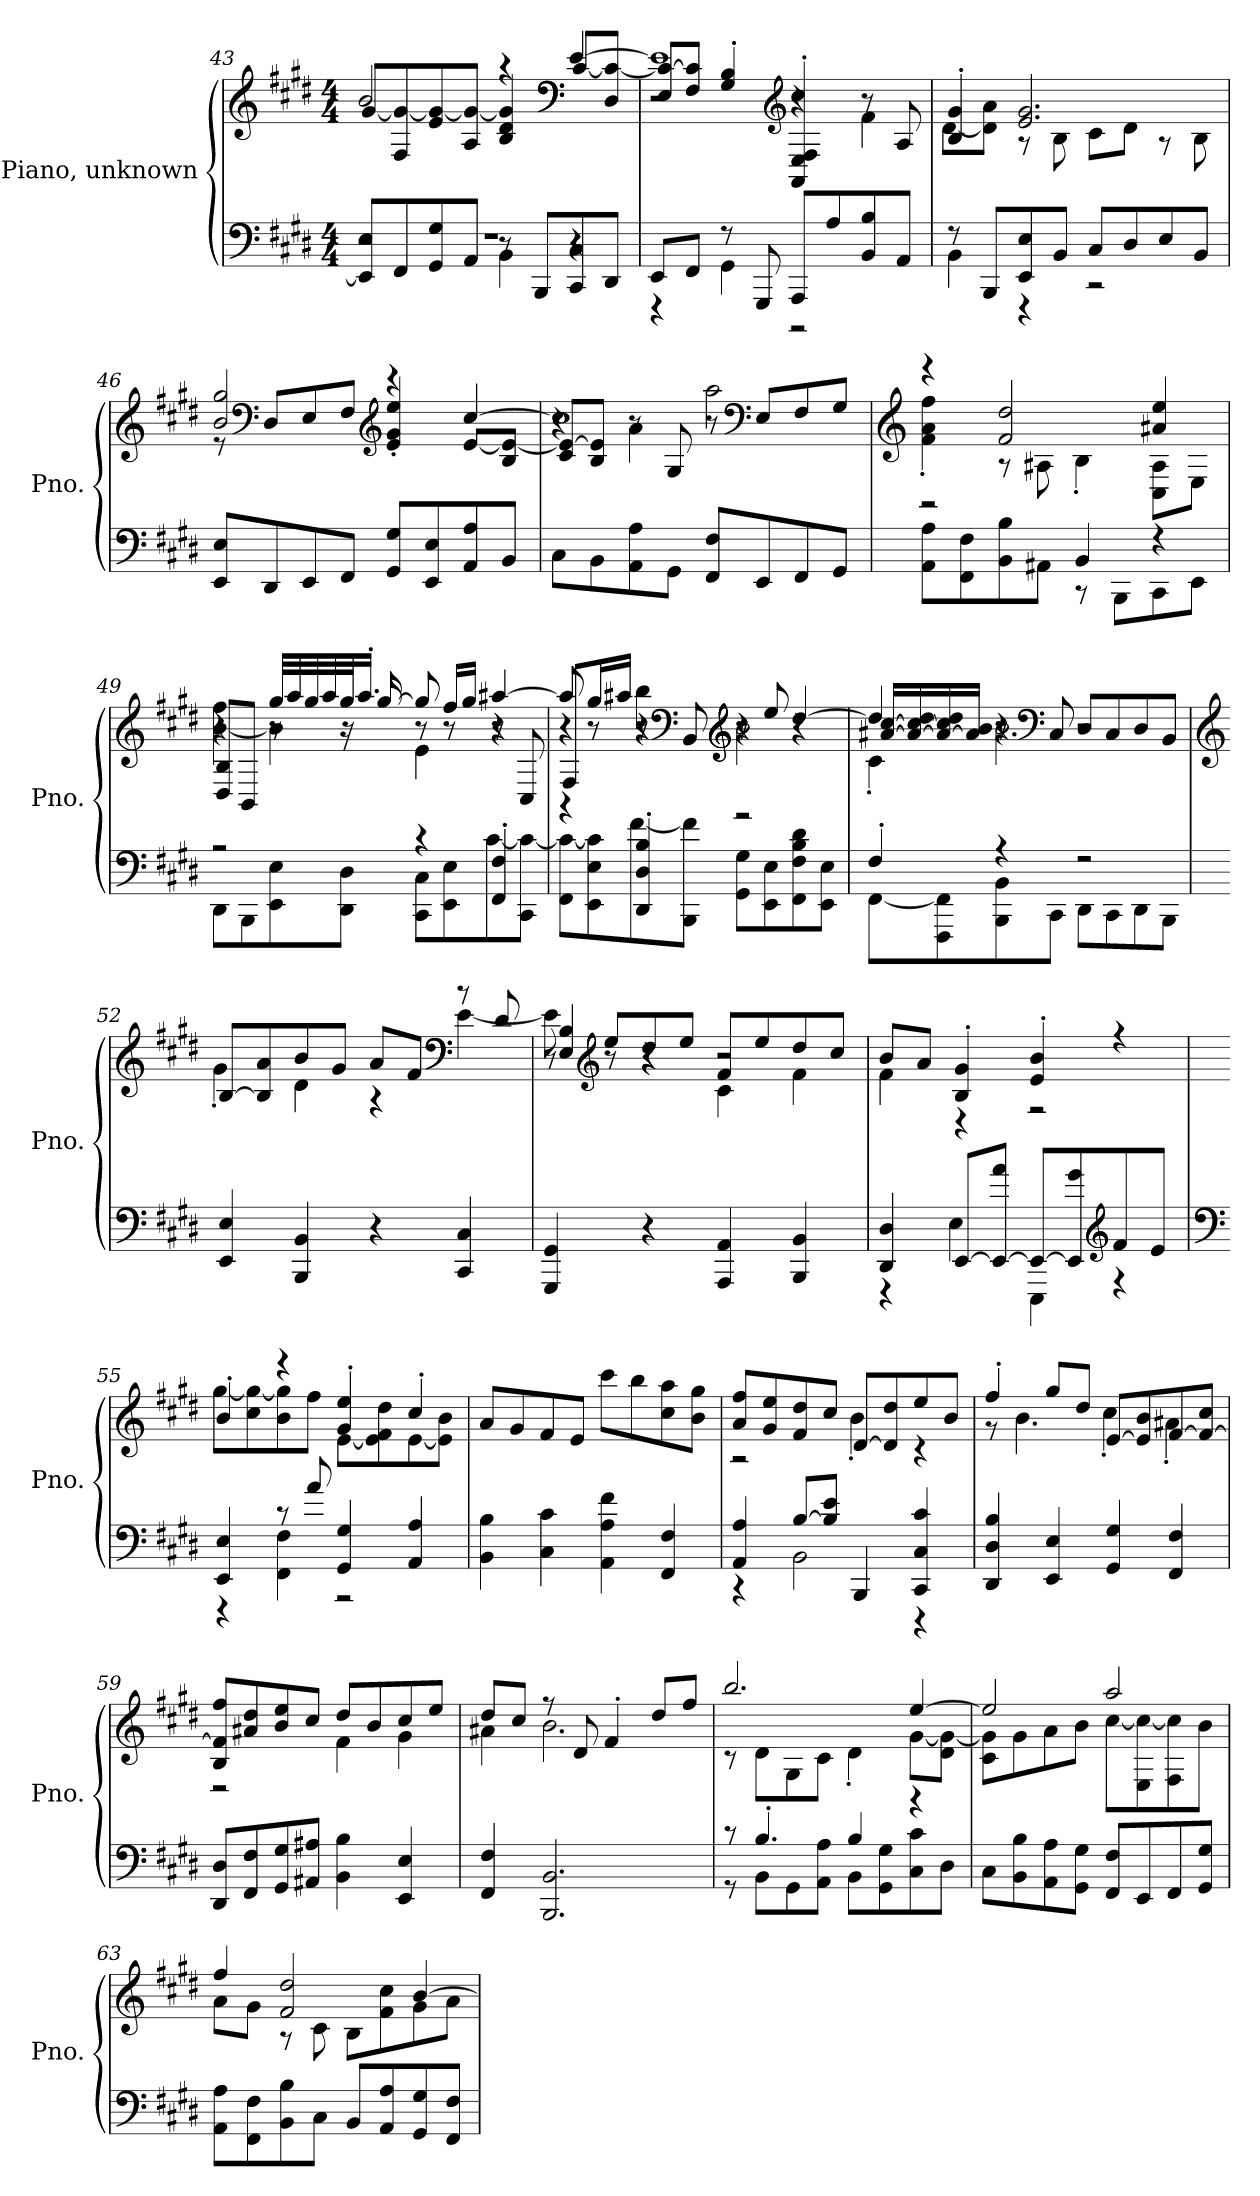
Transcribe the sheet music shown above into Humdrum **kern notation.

**kern	**kern
*part1	*part1
*staff2	*staff1
*I"Piano, unknown	*
*I'Pno.	*
*clefF4	*clefG2
*k[f#c#g#d#]	*k[f#c#g#d#]
*M4/4	*M4/4
=43	=43
*^	*^
*	*^	*	*
1r	2r	8EE/] 8E/L	2b/	[8g#/L
.	.	8FF#/	.	8F#/ 8g#/_
.	.	8GG#/ 8G#/	.	8e/ 8g#/_
.	.	8AA/J	.	8A/ 8g#/_J
.	4BB\	8r	4r	4B/ 4d#/ 4g#/]
.	.	8BBB/L	.	.
*	*	*	*clefF4	*
.	4r	8CC#/ 8C#/	[4e/	[8c#/L
.	.	8DD#/J	.	8D#/ 8c#/_J
*	*v	*v	*	*
!!LO:LB:g=z
=44	=44	=44	=44
*	*	*	*^
8EE/L	4r	1e]	2r	8E/ 8c#/_L
8FF#/J	.	.	.	8F#/ 8c#/]J
8r	4GG#\	.	.	4G#/' 4B/'
8GGG#/	.	.	.	.
*	*	*clefG2	*	*
8AAA/L	2r	.	4r	4AA/' 4E/' 4F#/' 4cc#/'
8A/	.	.	.	.
8BB/ 8B/	.	.	4f#\	8r
8AA/J	.	.	.	8A/
*	*	*	*v	*v
=45	=45	=45	=45
8r	4BB\	4B/' 4g#/'	[8d#\L
8BBB/L	.	.	8d#\] 8a\J
8EE/ 8E/	4r	2.e/ 2.g#/	8r
8BB/J	.	.	8B\
8C#/L	2r	.	8c#\L
8D#/	.	.	8d#\J
8E/	.	.	8r
8BB/J	.	.	8B\
*v	*v	*	*
=46	=46	=46
8EE/ 8E/L	2b/ 2gg#/	8r
*	*clefF4	*
8DD#/	.	8D#/L
8EE/	.	8E/
8FF#/J	.	8F#/J
*	*clefG2	*
8GG#/ 8G#/L	4r	4e/' 4g#/' 4ee/'
8EE/ 8E/	.	.
8AA/ 8A/	[4cc#/	[8e/L
8BB/J	.	8B/ 8e/_J
!!LO:LB:g=z
=47	=47	=47
*	*	*^
8C#\L	1cc#]	4r	8c#/ 8e/_L
8BB\	.	.	8B/ 8e/]J
8AA\ 8A\	.	4a\	8r
8GG#\J	.	.	8G#/
8FF#/ 8F#/L	.	2aa\	8r
*	*clefF4	*	*
8EE/	.	.	8E/L
8FF#/	.	.	8F#/
8GG#/J	.	.	8G#/J
*	*v	*v	*v
=48	=48
*	*clefG2
*^	*^
2r	8AA\ 8A\L	4r	4f#\' 4a\' 4ff#\'
.	8FF#\ 8F#\	.	.
.	8BB\ 8B\	2f#/ 2dd#/	8r
.	8AA#X\J	.	8A#X\
4BB/	8r	.	4B'\
.	8BBB\L	.	.
4r	8CC#\	4a#X/ 4ee/	8C#\ 8A#\L
.	8EE\J	.	8E\J
!!LO:LB:g=z
=49	=49	=49	=49
*	*	*	*^
2r	8DD#\L	4r	[4b\ 4ff#\	8D#/ 8B/L
.	8BBB\	.	.	8BB/J
.	8EE\ 8E\	8r	4b\]	32gg#/LLL
.	.	.	.	32aa/
.	.	.	.	32gg#/
.	.	.	.	32aa/
.	8DD#\ 8D#\J	16r	.	32gg#/J
.	.	.	.	16.aa'/JJ
.	.	[16gg#/	.	.
4r	8CC#\ 8C#\L	8gg#/]	4e\	8r
.	8EE\ 8E\	8r	.	16ff#/LL
.	.	.	.	16gg#/JJ
4FF#/' 4F#/'	[8c#\	[4aa#X/	4r	8r
.	8CC#\ 8c#\_J	.	.	8C#/
=50	=50	=50	=50	=50
4r	8FF#\ 8c#\_L	8aa#/]	4r	8F#/L
.	8EE\ 8E\ 8c#\]	8r	.	16gg#/L
.	.	.	.	16aa#X/JJ
4DD#/' 4D#/' 4B/'	[8f#\	4r	4bb\	8r
*	*	*clefF4	*	*
.	8BBB\ 8f#\]J	.	.	8BB/
*	*	*clefG2	*	*
2r	8GG#\ 8G#\L	4r	2b\	8r
.	8EE\ 8E\	.	.	8ee/
.	8FF#\ 8F#\ 8B\ 8d#\	[4dd#/	.	4r
.	8EE\ 8E\J	.	.	.
!!LO:PB:g=z	!!	!!
=51	=51	=51	=51	=51
4F#'/	[8FF#\L	4dd#/]	4c#'\	[16a#X/ [16cc#/LL
.	.	.	.	16a#/_ 16cc#/_ 16dd#/
.	8FFF#\ 8FF#\]	.	.	16a#/_ 16cc#/] 16dd#/
.	.	.	.	16a#/] 16b/JJ
4r	8BBB\ 8BB\	4r	2.b\	8r
*	*	*clefF4	*	*
.	8CC#\J	.	.	8C#/
2r	8DD#\L	2r	.	8D#/L
.	8CC#\	.	.	8C#/
.	8DD#\	.	.	8D#/
.	8BBB\J	.	.	8BB/J
*v	*v	*	*	*
*	*v	*v	*v
=52	=52
*	*clefG2
*	*^
4EE/ 4E/	[8B/L	4g#'\
.	8B/] 8a/	.
4BBB/ 4BB/	8b/	4d#\
.	8g#/J	.
4r	8a/L	4r
.	8f#/J	.
*	*clefF4	*
4CC#/ 4C#/	8r	[4e\
.	8d#/	.
=53	=53	=53
*	*	*^
4GGG#/ 4GG#/	8r	8e\]	4E/ 4B/
*	*clefG2	*	*
.	8ee/L	8r	.
4r	8dd#/	4r	4r
.	8ee/J	.	.
4AAA/ 4AA/	8f#/L	4c#\	2r
.	8ee/	.	.
4BBB/ 4BB/	8dd#/	4f#\	.
.	8cc#/J	.	.
*	*	*v	*v
!!LO:LB:g=z
=54	=54	=54
*^	*	*
4DD#/ 4D#/	4r	8b/L	4f#\
.	.	8a/J	.
[8EE/L	4E\	4B/' 4g#/'	4r
8EE/_ 8a/J	.	.	.
8EE/L_	4EEE\	4e/' 4b/'	2r
8EE/] 8g#/	.	.	.
*clefG2	*	*	*
8f#/	4r	4r	.
8e/J	.	.	.
=55	=55	=55	=55
*clefF4	*	*	*
4EE/ 4E/	4r	4b'/	[8gg#\L
.	.	.	8cc#\ 8gg#\_
8r	4FF#\ 4F#\	4r	8b\ 8gg#\]
8a/	.	.	8ff#\J
4GG#/ 4G#/	2r	4g#/' 4ee/'	[8e\L
.	.	.	8e\] 8f#\ 8dd#\
4AA/ 4A/	.	4cc#'/	[8e\
.	.	.	8e\] 8b\J
*v	*v	*	*
*	*v	*v
=56	=56
4BB\ 4B\	8a/L
.	8g#/
4C#\ 4c#\	8f#/
.	8e/J
4AA\ 4A\ 4f#\	8ccc#\L
.	8bb\
4FF#/ 4F#/	8cc#\ 8aa\
.	8b\ 8gg#\J
!!LO:LB:g=z
=57	=57
*^	*^
4AA/ 4A/	4r	8a/ 8ff#/L	2r
.	.	8g#/ 8ee/	.
[8B/L	2BB\	8f#/ 8dd#/	.
8B/] 8e/J	.	8cc#/J	.
4BBB/	.	[8d#/L	4b'\
.	.	8d#/] 8dd#/	.
4CC#/ 4C#/ 4c#/	4r	8ee/	4r
.	.	8b/J	.
*v	*v	*	*
=58	=58	=58
4DD#/ 4D#/ 4B/	4ff#'/	8r
.	.	4.b\
4EE/ 4E/	8gg#/L	.
.	8dd#/J	.
4GG#/ 4G#/	[8e/L	4cc#'\
.	8e/] 8b/	.
4FF#/ 4F#/	[8f#/	4a#X'\
.	8f#/_ 8cc#/J	.
=59	=59	=59
8DD#/ 8D#/L	8B/ 8f#/] 8ff#/L	2r
8FF#/ 8F#/	8a#X/ 8dd#/	.
8GG#/ 8G#/	8b/ 8ee/	.
8AA#X/ 8A#X/J	8cc#/J	.
4BB\ 4B\	8dd#/L	4f#\
.	8b/	.
4EE/ 4E/	8cc#/	4g#\
.	8ee/J	.
=60	=60	=60
4FF#/ 4F#/	8dd#/L	4a#X\
.	8cc#/J	.
2.BBB/ 2.BB/	8r	2.b\
.	8d#/	.
.	4f#'/	.
.	8dd#/L	.
.	8ff#/J	.
!!LO:LB:g=z	!!
=61	=61	=61
*^	*	*
8r	8r	2.bb/	8r
4.B'/	8BB\L	.	8d#\L
.	8GG#\	.	8G#\
.	8AA\ 8A\J	.	8c#\J
4B/	8BB\L	.	4d#'\
.	8GG#\ 8G#\	.	.
4r	8C#\ 8c#\	[4ee/	[8g#\L
.	8D#\J	.	8d#\ 8g#\_J
*v	*v	*	*
=62	=62	=62
8C#\L	2ee/]	8c#\ 8g#\]L
8BB\ 8B\	.	8g#\
8AA\ 8A\	.	8a\
8GG#\ 8G#\J	.	8b\J
8FF#/ 8F#/L	2aa/	[8cc#\L
8EE/	.	8E\ 8cc#\_
8FF#/	.	8F#\ 8cc#\]
8GG#/ 8G#/J	.	8b\J
=63	=63	=63
8AA\ 8A\L	4ff#/	8a\L
8FF#\ 8F#\	.	8g#\J
8BB\ 8B\	2f#/ 2dd#/	8r
8C#\J	.	8c#\
8BB/L	.	8B\L
8AA/ 8A/	.	8f#\ 8cc#\
8GG#/ 8G#/	[4b/	8g#\
8FF#/ 8F#/J	.	8a\J
*	*v	*v
=	=
*-	*-
